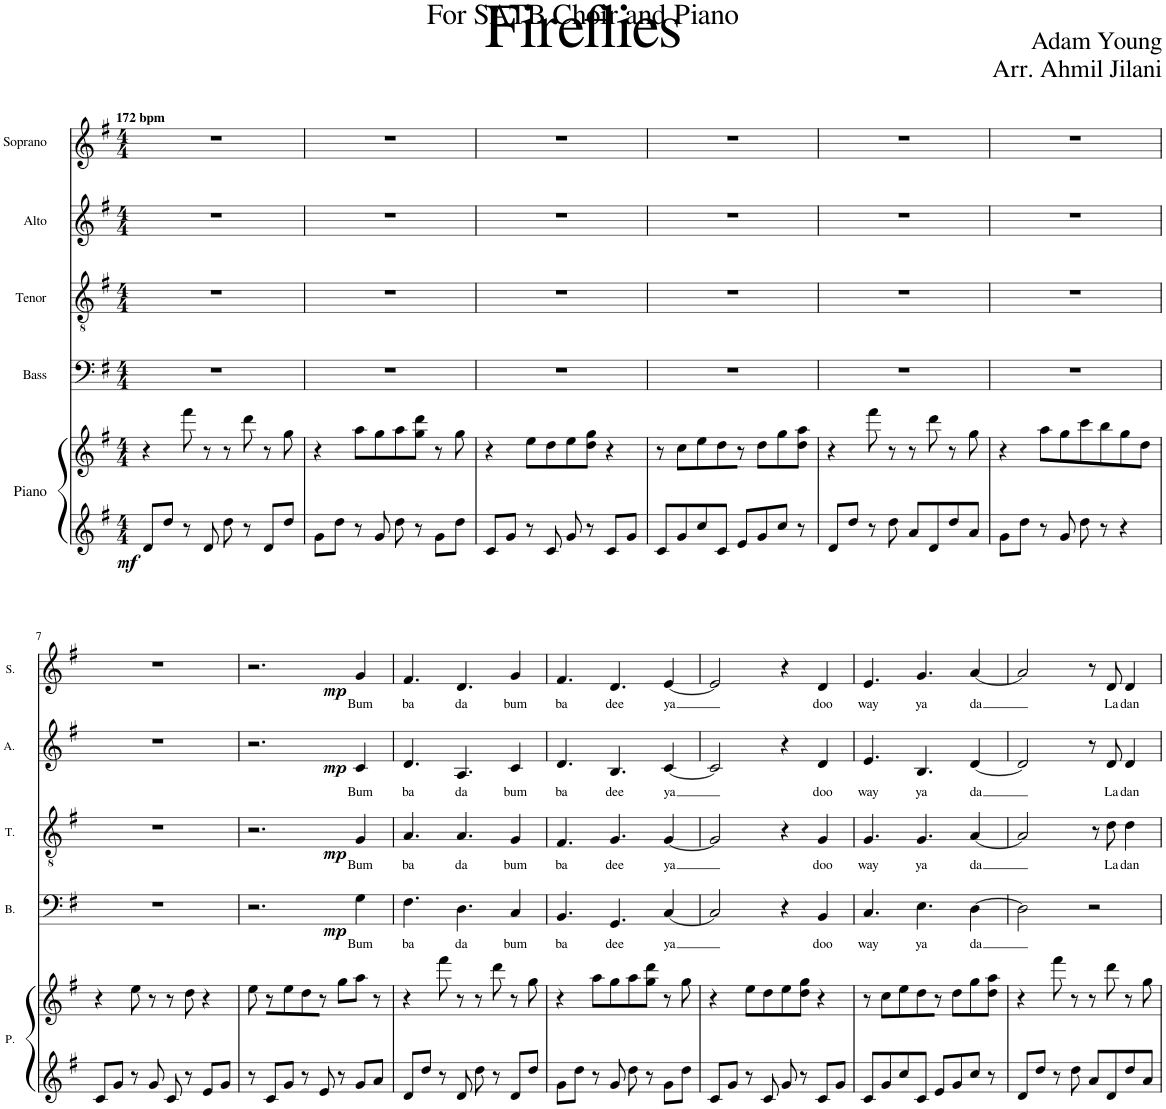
**kern	**kern	**dynam	**kern	**text	**dynam	**kern	**text	**dynam	**kern	**text	**dynam	**kern	**text	**dynam
*part5	*part5	*part5	*part4	*part4	*part4	*part3	*part3	*part3	*part2	*part2	*part2	*part1	*part1	*part1
*staff6	*staff5	*staff5/6	*staff4	*staff4	*staff4	*staff3	*staff3	*staff3	*staff2	*staff2	*staff2	*staff1	*staff1	*staff1
*I"Piano	*	*	*I"Bass	*	*	*I"Tenor	*	*	*I"Alto	*	*	*I"Soprano	*	*
*I'P.	*	*	*I'B.	*	*	*I'T.	*	*	*I'A.	*	*	*I'S.	*	*
*clefG2	*clefG2	*	*clefF4	*	*	*clefGv2	*	*	*clefG2	*	*	*clefG2	*	*
*k[f#]	*k[f#]	*	*k[f#]	*	*	*k[f#]	*	*	*k[f#]	*	*	*k[f#]	*	*
*M4/4	*M4/4	*	*M4/4	*	*	*M4/4	*	*	*M4/4	*	*	*M4/4	*	*
=1	=1	=1	=1	=1	=1	=1	=1	=1	=1	=1	=1	=1	=1	=1
!	!	!	!	!	!	!	!	!	!	!	!	!LO:TX:a:B:t=172 bpm	!	!
!	!	!LO:DY:b=2	!	!	!	!	!	!	!	!	!	!	!	!
8d/L	4r	mf	1r	.	.	1r	.	.	1r	.	.	1r	.	.
8dd/J	.	.	.	.	.	.	.	.	.	.	.	.	.	.
8r	8fff#\	.	.	.	.	.	.	.	.	.	.	.	.	.
8d/	8r	.	.	.	.	.	.	.	.	.	.	.	.	.
8dd\	8r	.	.	.	.	.	.	.	.	.	.	.	.	.
8r	8ddd\	.	.	.	.	.	.	.	.	.	.	.	.	.
8d/L	8r	.	.	.	.	.	.	.	.	.	.	.	.	.
8dd/J	8gg\	.	.	.	.	.	.	.	.	.	.	.	.	.
=2	=2	=2	=2	=2	=2	=2	=2	=2	=2	=2	=2	=2	=2	=2
8g\L	4r	.	1r	.	.	1r	.	.	1r	.	.	1r	.	.
8dd\J	.	.	.	.	.	.	.	.	.	.	.	.	.	.
8r	8aa\L	.	.	.	.	.	.	.	.	.	.	.	.	.
8g/	8gg\	.	.	.	.	.	.	.	.	.	.	.	.	.
8dd\	8aa\	.	.	.	.	.	.	.	.	.	.	.	.	.
8r	8gg\ 8ddd\J	.	.	.	.	.	.	.	.	.	.	.	.	.
8g\L	8r	.	.	.	.	.	.	.	.	.	.	.	.	.
8dd\J	8gg\	.	.	.	.	.	.	.	.	.	.	.	.	.
=3	=3	=3	=3	=3	=3	=3	=3	=3	=3	=3	=3	=3	=3	=3
8c/L	4r	.	1r	.	.	1r	.	.	1r	.	.	1r	.	.
8g/J	.	.	.	.	.	.	.	.	.	.	.	.	.	.
8r	8ee\L	.	.	.	.	.	.	.	.	.	.	.	.	.
8c/	8dd\	.	.	.	.	.	.	.	.	.	.	.	.	.
8g/	8ee\	.	.	.	.	.	.	.	.	.	.	.	.	.
8r	8dd\ 8gg\J	.	.	.	.	.	.	.	.	.	.	.	.	.
8c/L	4r	.	.	.	.	.	.	.	.	.	.	.	.	.
8g/J	.	.	.	.	.	.	.	.	.	.	.	.	.	.
=4	=4	=4	=4	=4	=4	=4	=4	=4	=4	=4	=4	=4	=4	=4
8c/L	8r	.	1r	.	.	1r	.	.	1r	.	.	1r	.	.
8g/	8cc\L	.	.	.	.	.	.	.	.	.	.	.	.	.
8cc/	8ee\	.	.	.	.	.	.	.	.	.	.	.	.	.
8c/J	8dd\	.	.	.	.	.	.	.	.	.	.	.	.	.
8e/L	8r	.	.	.	.	.	.	.	.	.	.	.	.	.
8g/	8dd\L	.	.	.	.	.	.	.	.	.	.	.	.	.
8cc/J	8gg\	.	.	.	.	.	.	.	.	.	.	.	.	.
8r	8dd\ 8aa\J	.	.	.	.	.	.	.	.	.	.	.	.	.
=5	=5	=5	=5	=5	=5	=5	=5	=5	=5	=5	=5	=5	=5	=5
8d/L	4r	.	1r	.	.	1r	.	.	1r	.	.	1r	.	.
8dd/J	.	.	.	.	.	.	.	.	.	.	.	.	.	.
8r	8fff#\	.	.	.	.	.	.	.	.	.	.	.	.	.
8dd\	8r	.	.	.	.	.	.	.	.	.	.	.	.	.
8a/L	8r	.	.	.	.	.	.	.	.	.	.	.	.	.
8d/	8ddd\	.	.	.	.	.	.	.	.	.	.	.	.	.
8dd/	8r	.	.	.	.	.	.	.	.	.	.	.	.	.
8a/J	8gg\	.	.	.	.	.	.	.	.	.	.	.	.	.
=6	=6	=6	=6	=6	=6	=6	=6	=6	=6	=6	=6	=6	=6	=6
8g\L	4r	.	1r	.	.	1r	.	.	1r	.	.	1r	.	.
8dd\J	.	.	.	.	.	.	.	.	.	.	.	.	.	.
8r	8aa\L	.	.	.	.	.	.	.	.	.	.	.	.	.
8g/	8gg\	.	.	.	.	.	.	.	.	.	.	.	.	.
8dd\	8ccc\	.	.	.	.	.	.	.	.	.	.	.	.	.
8r	8bb\	.	.	.	.	.	.	.	.	.	.	.	.	.
4r	8gg\	.	.	.	.	.	.	.	.	.	.	.	.	.
.	8dd\J	.	.	.	.	.	.	.	.	.	.	.	.	.
!!LO:LB:g=z
=7	=7	=7	=7	=7	=7	=7	=7	=7	=7	=7	=7	=7	=7	=7
8c/L	4r	.	1r	.	.	1r	.	.	1r	.	.	1r	.	.
8g/J	.	.	.	.	.	.	.	.	.	.	.	.	.	.
8r	8ee\	.	.	.	.	.	.	.	.	.	.	.	.	.
8g/	8r	.	.	.	.	.	.	.	.	.	.	.	.	.
8c/	8r	.	.	.	.	.	.	.	.	.	.	.	.	.
8r	8dd\	.	.	.	.	.	.	.	.	.	.	.	.	.
8e/L	4r	.	.	.	.	.	.	.	.	.	.	.	.	.
8g/J	.	.	.	.	.	.	.	.	.	.	.	.	.	.
=8	=8	=8	=8	=8	=8	=8	=8	=8	=8	=8	=8	=8	=8	=8
8r	8ee\	.	2.r	.	.	2.r	.	.	2.r	.	.	2.r	.	.
8c/L	8r	.	.	.	.	.	.	.	.	.	.	.	.	.
8g/J	8ee\	.	.	.	.	.	.	.	.	.	.	.	.	.
8r	8dd\	.	.	.	.	.	.	.	.	.	.	.	.	.
8e/	8r	.	.	.	.	.	.	.	.	.	.	.	.	.
8r	8gg\L	.	.	.	.	.	.	.	.	.	.	.	.	.
!	!	!	!	!LO:LY:b	!LO:DY:b	!	!LO:LY:b	!LO:DY:b	!	!LO:LY:b	!LO:DY:b	!	!LO:LY:b	!LO:DY:b
8g/L	8aa\J	.	4G\	Bum	mp	4G/	Bum	mp	4c/	Bum	mp	4g/	Bum	mp
8a/J	8r	.	.	.	.	.	.	.	.	.	.	.	.	.
=9	=9	=9	=9	=9	=9	=9	=9	=9	=9	=9	=9	=9	=9	=9
!	!	!	!	!LO:LY:b	!	!	!LO:LY:b	!	!	!LO:LY:b	!	!	!LO:LY:b	!
8d/L	4r	.	4.F#\	ba	.	4.A/	ba	.	4.d/	ba	.	4.f#/	ba	.
8dd/J	.	.	.	.	.	.	.	.	.	.	.	.	.	.
8r	8fff#\	.	.	.	.	.	.	.	.	.	.	.	.	.
!	!	!	!	!LO:LY:b	!	!	!LO:LY:b	!	!	!LO:LY:b	!	!	!LO:LY:b	!
8d/	8r	.	4.D\	da	.	4.A/	da	.	4.A/	da	.	4.d/	da	.
8dd\	8r	.	.	.	.	.	.	.	.	.	.	.	.	.
8r	8ddd\	.	.	.	.	.	.	.	.	.	.	.	.	.
!	!	!	!	!LO:LY:b	!	!	!LO:LY:b	!	!	!LO:LY:b	!	!	!LO:LY:b	!
8d/L	8r	.	4C/	bum	.	4G/	bum	.	4c/	bum	.	4g/	bum	.
8dd/J	8gg\	.	.	.	.	.	.	.	.	.	.	.	.	.
=10	=10	=10	=10	=10	=10	=10	=10	=10	=10	=10	=10	=10	=10	=10
!	!	!	!	!LO:LY:b	!	!	!LO:LY:b	!	!	!LO:LY:b	!	!	!LO:LY:b	!
8g\L	4r	.	4.BB/	ba	.	4.F#/	ba	.	4.d/	ba	.	4.f#/	ba	.
8dd\J	.	.	.	.	.	.	.	.	.	.	.	.	.	.
8r	8aa\L	.	.	.	.	.	.	.	.	.	.	.	.	.
!	!	!	!	!LO:LY:b	!	!	!LO:LY:b	!	!	!LO:LY:b	!	!	!LO:LY:b	!
8g/	8gg\	.	4.GG/	dee	.	4.G/	dee	.	4.B/	dee	.	4.d/	dee	.
8dd\	8aa\	.	.	.	.	.	.	.	.	.	.	.	.	.
8r	8gg\ 8ddd\J	.	.	.	.	.	.	.	.	.	.	.	.	.
!	!	!	!	!LO:LY:b	!	!	!LO:LY:b	!	!	!LO:LY:b	!	!	!LO:LY:b	!
8g\L	8r	.	[4C/	ya	.	[4G/	ya	.	[4c/	ya	.	[4e/	ya	.
8dd\J	8gg\	.	.	.	.	.	.	.	.	.	.	.	.	.
=11	=11	=11	=11	=11	=11	=11	=11	=11	=11	=11	=11	=11	=11	=11
8c/L	4r	.	2C/]	.	.	2G/]	.	.	2c/]	.	.	2e/]	.	.
8g/J	.	.	.	.	.	.	.	.	.	.	.	.	.	.
8r	8ee\L	.	.	.	.	.	.	.	.	.	.	.	.	.
8c/	8dd\	.	.	.	.	.	.	.	.	.	.	.	.	.
8g/	8ee\	.	4r	.	.	4r	.	.	4r	.	.	4r	.	.
8r	8dd\ 8gg\J	.	.	.	.	.	.	.	.	.	.	.	.	.
!	!	!	!	!LO:LY:b	!	!	!LO:LY:b	!	!	!LO:LY:b	!	!	!LO:LY:b	!
8c/L	4r	.	4BB/	doo	.	4G/	doo	.	4d/	doo	.	4d/	doo	.
8g/J	.	.	.	.	.	.	.	.	.	.	.	.	.	.
=12	=12	=12	=12	=12	=12	=12	=12	=12	=12	=12	=12	=12	=12	=12
!	!	!	!	!LO:LY:b	!	!	!LO:LY:b	!	!	!LO:LY:b	!	!	!LO:LY:b	!
8c/L	8r	.	4.C/	way	.	4.G/	way	.	4.e/	way	.	4.e/	way	.
8g/	8cc\L	.	.	.	.	.	.	.	.	.	.	.	.	.
8cc/	8ee\	.	.	.	.	.	.	.	.	.	.	.	.	.
!	!	!	!	!LO:LY:b	!	!	!LO:LY:b	!	!	!LO:LY:b	!	!	!LO:LY:b	!
8c/J	8dd\	.	4.E\	ya	.	4.G/	ya	.	4.B/	ya	.	4.g/	ya	.
8e/L	8r	.	.	.	.	.	.	.	.	.	.	.	.	.
8g/	8dd\L	.	.	.	.	.	.	.	.	.	.	.	.	.
!	!	!	!	!LO:LY:b	!	!	!LO:LY:b	!	!	!LO:LY:b	!	!	!LO:LY:b	!
8cc/J	8gg\	.	[4D\	da	.	[4A/	da	.	[4d/	da	.	[4a/	da	.
8r	8dd\ 8aa\J	.	.	.	.	.	.	.	.	.	.	.	.	.
=13	=13	=13	=13	=13	=13	=13	=13	=13	=13	=13	=13	=13	=13	=13
8d/L	4r	.	2D\]	.	.	2A/]	.	.	2d/]	.	.	2a/]	.	.
8dd/J	.	.	.	.	.	.	.	.	.	.	.	.	.	.
8r	8fff#\	.	.	.	.	.	.	.	.	.	.	.	.	.
8dd\	8r	.	.	.	.	.	.	.	.	.	.	.	.	.
8a/L	8r	.	2r	.	.	8r	.	.	8r	.	.	8r	.	.
!	!	!	!	!	!	!	!LO:LY:b	!	!	!LO:LY:b	!	!	!LO:LY:b	!
8d/	8ddd\	.	.	.	.	8d\	La	.	8d/	La	.	8d/	La	.
!	!	!	!	!	!	!	!LO:LY:b	!	!	!LO:LY:b	!	!	!LO:LY:b	!
8dd/	8r	.	.	.	.	4d\	dan	.	4d/	dan	.	4d/	dan	.
8a/J	8gg\	.	.	.	.	.	.	.	.	.	.	.	.	.
=	=	=	=	=	=	=	=	=	=	=	=	=	=	=
*-	*-	*-	*-	*-	*-	*-	*-	*-	*-	*-	*-	*-	*-	*-
